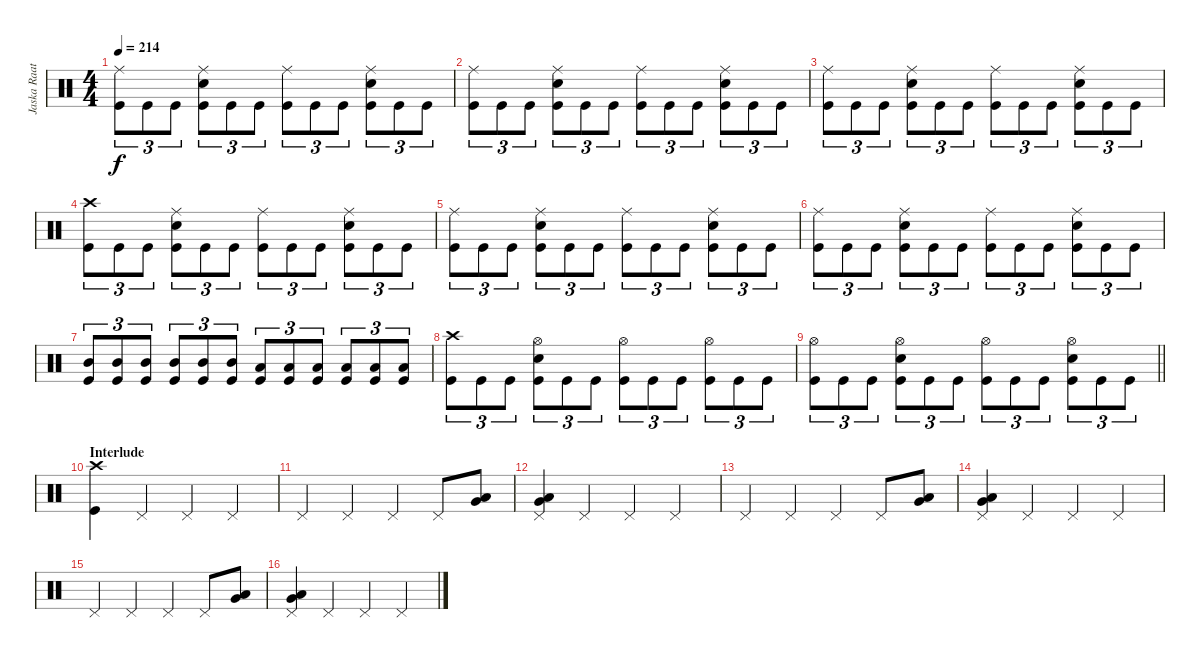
\track ("Jaska Raatikainen" "Jaska Raat") {instrument percussion}
\staff {score}
\articulation defaults
\ts (4 4)
\tempo 214
\clef neutral
\ks c
("Ride (middle)" "Kick (hit)").8{tu (3 2) dy f} "Kick (hit)".8{tu (3 2)} "Kick (hit)".8{tu (3 2)} ("Ride (middle)" "Snare (hit) 2" "Kick (hit)").8{tu (3 2)} "Kick (hit)".8{tu (3 2)} "Kick (hit)".8{tu (3 2)} ("Ride (middle)" "Kick (hit)").8{tu (3 2)} "Kick (hit)".8{tu (3 2)} "Kick (hit)".8{tu (3 2)} ("Ride (middle)" "Snare (hit) 2" "Kick (hit)").8{tu (3 2)} "Kick (hit)".8{tu (3 2)} "Kick (hit)".8{tu (3 2)} |
("Ride (middle)" "Kick (hit)").8{tu (3 2)} "Kick (hit)".8{tu (3 2)} "Kick (hit)".8{tu (3 2)} ("Ride (middle)" "Snare (hit) 2" "Kick (hit)").8{tu (3 2)} "Kick (hit)".8{tu (3 2)} "Kick (hit)".8{tu (3 2)} ("Ride (middle)" "Kick (hit)").8{tu (3 2)} "Kick (hit)".8{tu (3 2)} "Kick (hit)".8{tu (3 2)} ("Ride (middle)" "Snare (hit) 2" "Kick (hit)").8{tu (3 2)} "Kick (hit)".8{tu (3 2)} "Kick (hit)".8{tu (3 2)} |
("Ride (middle)" "Kick (hit)").8{tu (3 2)} "Kick (hit)".8{tu (3 2)} "Kick (hit)".8{tu (3 2)} ("Ride (middle)" "Snare (hit) 2" "Kick (hit)").8{tu (3 2)} "Kick (hit)".8{tu (3 2)} "Kick (hit)".8{tu (3 2)} ("Ride (middle)" "Kick (hit)").8{tu (3 2)} "Kick (hit)".8{tu (3 2)} "Kick (hit)".8{tu (3 2)} ("Ride (middle)" "Snare (hit) 2" "Kick (hit)").8{tu (3 2)} "Kick (hit)".8{tu (3 2)} "Kick (hit)".8{tu (3 2)} |
("Crash high (hit)" "Kick (hit)").8{tu (3 2)} "Kick (hit)".8{tu (3 2)} "Kick (hit)".8{tu (3 2)} ("Ride (middle)" "Snare (hit) 2" "Kick (hit)").8{tu (3 2)} "Kick (hit)".8{tu (3 2)} "Kick (hit)".8{tu (3 2)} ("Ride (middle)" "Kick (hit)").8{tu (3 2)} "Kick (hit)".8{tu (3 2)} "Kick (hit)".8{tu (3 2)} ("Ride (middle)" "Snare (hit) 2" "Kick (hit)").8{tu (3 2)} "Kick (hit)".8{tu (3 2)} "Kick (hit)".8{tu (3 2)} |
("Ride (middle)" "Kick (hit)").8{tu (3 2)} "Kick (hit)".8{tu (3 2)} "Kick (hit)".8{tu (3 2)} ("Ride (middle)" "Snare (hit) 2" "Kick (hit)").8{tu (3 2)} "Kick (hit)".8{tu (3 2)} "Kick (hit)".8{tu (3 2)} ("Ride (middle)" "Kick (hit)").8{tu (3 2)} "Kick (hit)".8{tu (3 2)} "Kick (hit)".8{tu (3 2)} ("Ride (middle)" "Snare (hit) 2" "Kick (hit)").8{tu (3 2)} "Kick (hit)".8{tu (3 2)} "Kick (hit)".8{tu (3 2)} |
("Ride (middle)" "Kick (hit)").8{tu (3 2)} "Kick (hit)".8{tu (3 2)} "Kick (hit)".8{tu (3 2)} ("Ride (middle)" "Snare (hit) 2" "Kick (hit)").8{tu (3 2)} "Kick (hit)".8{tu (3 2)} "Kick (hit)".8{tu (3 2)} ("Ride (middle)" "Kick (hit)").8{tu (3 2)} "Kick (hit)".8{tu (3 2)} "Kick (hit)".8{tu (3 2)} ("Ride (middle)" "Snare (hit) 2" "Kick (hit)").8{tu (3 2)} "Kick (hit)".8{tu (3 2)} "Kick (hit)".8{tu (3 2)} |
("Mid Tom (hit)" "Kick (hit)").8{tu (3 2)} ("Mid Tom (hit)" "Kick (hit)").8{tu (3 2)} ("Mid Tom (hit)" "Kick (hit)").8{tu (3 2)} ("Mid Tom (hit)" "Kick (hit)").8{tu (3 2)} ("Mid Tom (hit)" "Kick (hit)").8{tu (3 2)} ("Mid Tom (hit)" "Kick (hit)").8{tu (3 2)} ("Low Tom (hit)" "Kick (hit)").8{tu (3 2)} ("Low Tom (hit)" "Kick (hit)").8{tu (3 2)} ("Low Tom (hit)" "Kick (hit)").8{tu (3 2)} ("Low Tom (hit)" "Kick (hit)").8{tu (3 2)} ("Low Tom (hit)" "Kick (hit)").8{tu (3 2)} ("Low Tom (hit)" "Kick (hit)").8{tu (3 2)} |
("Crash high (hit)" "Kick (hit)").8{tu (3 2)} "Kick (hit)".8{tu (3 2)} "Kick (hit)".8{tu (3 2)} ("Hi-Hat (open)" "Snare (hit) 2" "Kick (hit)").8{tu (3 2)} "Kick (hit)".8{tu (3 2)} "Kick (hit)".8{tu (3 2)} ("Hi-Hat (open)" "Kick (hit)").8{tu (3 2)} "Kick (hit)".8{tu (3 2)} "Kick (hit)".8{tu (3 2)} ("Hi-Hat (open)" "Kick (hit)").8{tu (3 2)} "Kick (hit)".8{tu (3 2)} "Kick (hit)".8{tu (3 2)} |
\barLineRight lightlight
("Hi-Hat (open)" "Kick (hit)").8{tu (3 2)} "Kick (hit)".8{tu (3 2)} "Kick (hit)".8{tu (3 2)} ("Hi-Hat (open)" "Snare (hit) 2" "Kick (hit)").8{tu (3 2)} "Kick (hit)".8{tu (3 2)} "Kick (hit)".8{tu (3 2)} ("Hi-Hat (open)" "Kick (hit)").8{tu (3 2)} "Kick (hit)".8{tu (3 2)} "Kick (hit)".8{tu (3 2)} ("Hi-Hat (open)" "Snare (hit) 2" "Kick (hit)").8{tu (3 2)} "Kick (hit)".8{tu (3 2)} "Kick (hit)".8{tu (3 2)} |
\section ("" "Interlude")
("Crash high (hit)" "Kick (hit)").4 "Pedal Hi-Hat (hit)".4 "Pedal Hi-Hat (hit)".4 "Pedal Hi-Hat (hit)".4 |
"Pedal Hi-Hat (hit)".4 "Pedal Hi-Hat (hit)".4 "Pedal Hi-Hat (hit)".4 "Pedal Hi-Hat (hit)".8 ("Low Floor Tom (hit)" "Very Low Tom (hit)").8 |
("Low Floor Tom (hit)" "Very Low Tom (hit)" "Pedal Hi-Hat (hit)").4 "Pedal Hi-Hat (hit)".4 "Pedal Hi-Hat (hit)".4 "Pedal Hi-Hat (hit)".4 |
"Pedal Hi-Hat (hit)".4 "Pedal Hi-Hat (hit)".4 "Pedal Hi-Hat (hit)".4 "Pedal Hi-Hat (hit)".8 ("Low Floor Tom (hit)" "Very Low Tom (hit)").8 |
("Low Floor Tom (hit)" "Very Low Tom (hit)" "Pedal Hi-Hat (hit)").4 "Pedal Hi-Hat (hit)".4 "Pedal Hi-Hat (hit)".4 "Pedal Hi-Hat (hit)".4 |
"Pedal Hi-Hat (hit)".4 "Pedal Hi-Hat (hit)".4 "Pedal Hi-Hat (hit)".4 "Pedal Hi-Hat (hit)".8 ("Low Floor Tom (hit)" "Very Low Tom (hit)").8 |
("Low Floor Tom (hit)" "Very Low Tom (hit)" "Pedal Hi-Hat (hit)").4 "Pedal Hi-Hat (hit)".4 "Pedal Hi-Hat (hit)".4 "Pedal Hi-Hat (hit)".4
